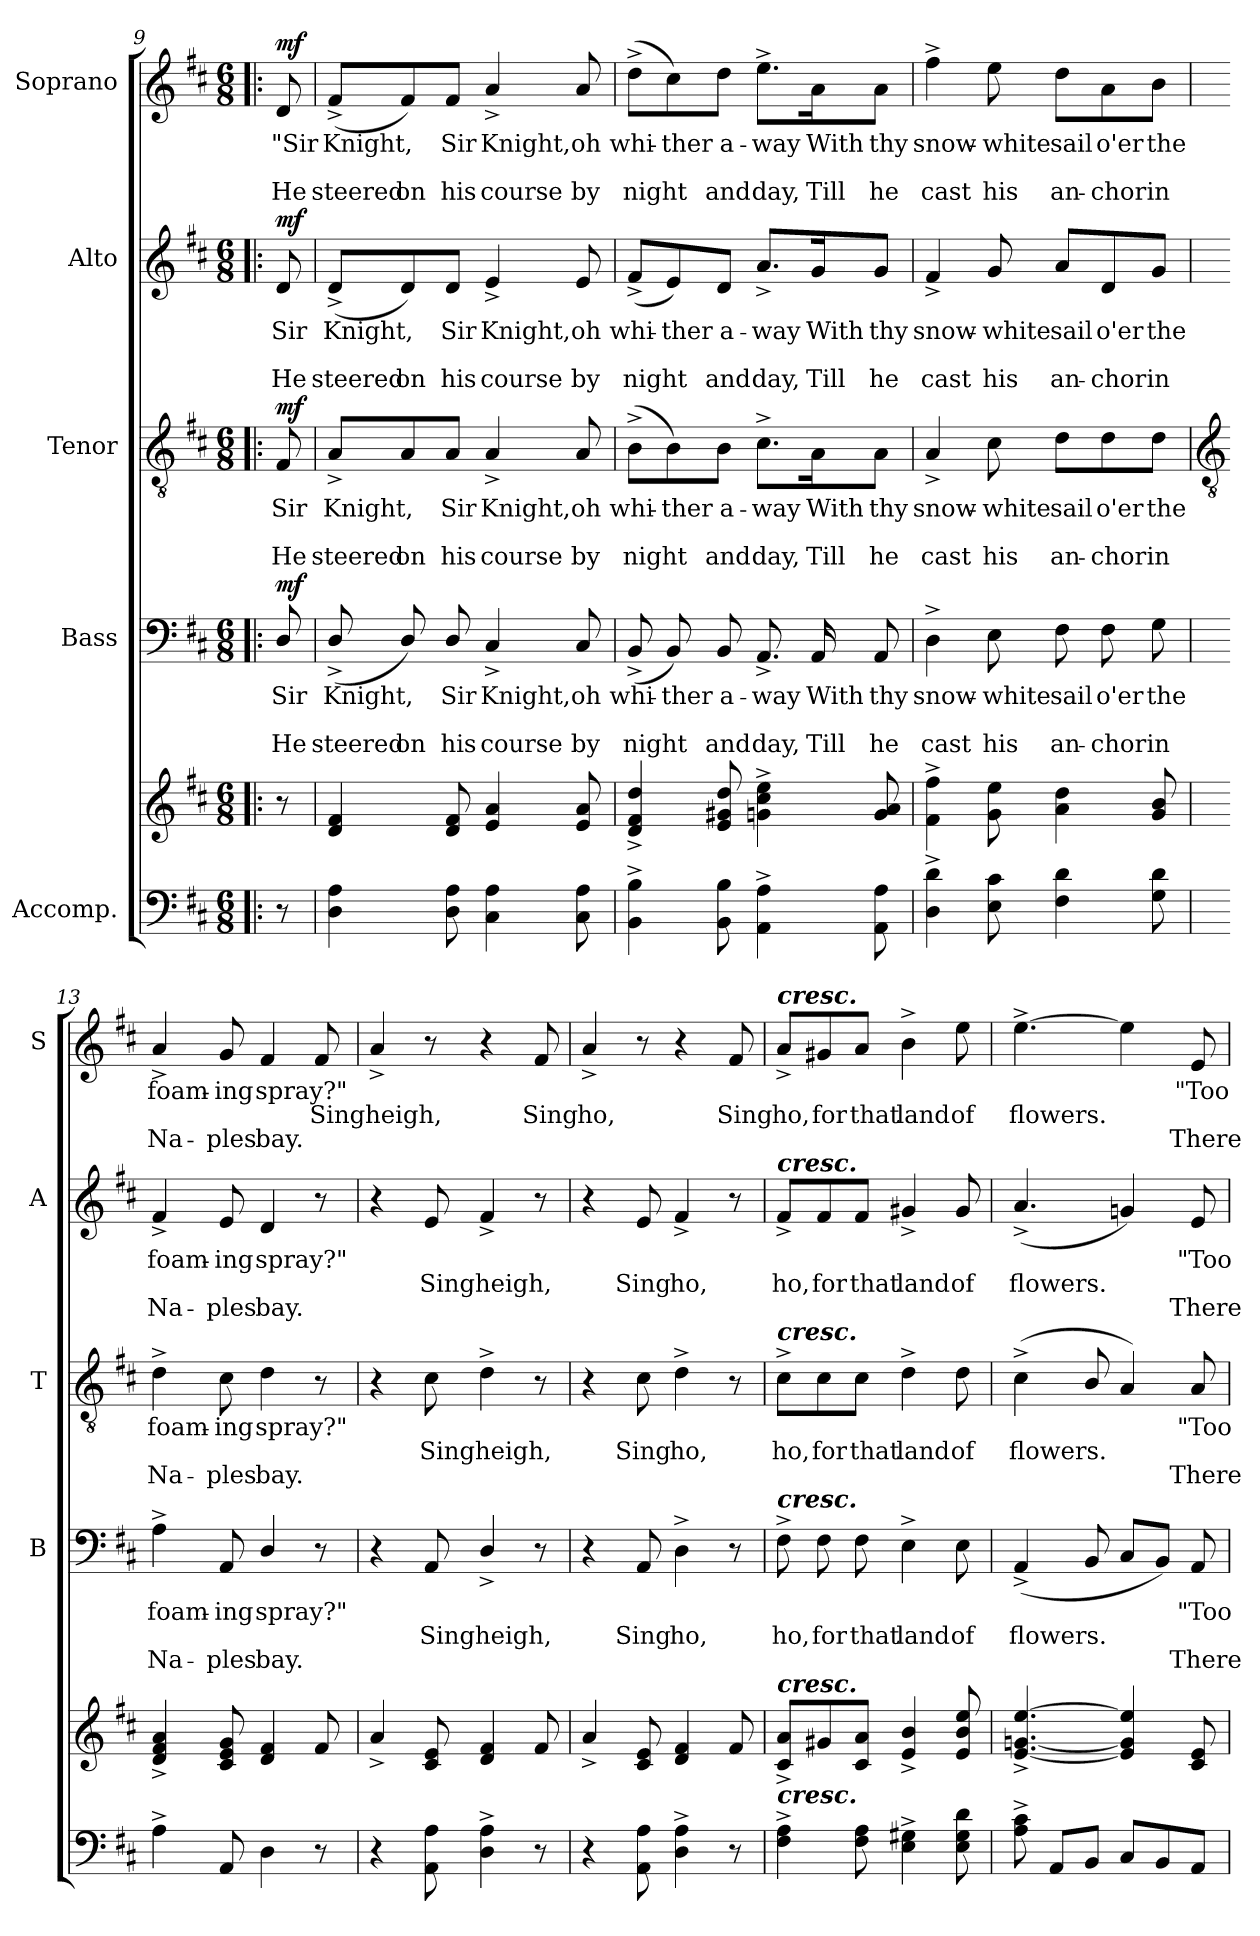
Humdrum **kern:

**kern	**kern	**kern	**text	**text	**text	**dynam	**kern	**text	**text	**text	**dynam	**kern	**text	**text	**text	**dynam	**kern	**text	**text	**text	**dynam
*part5	*part5	*part4	*part4	*part4	*part4	*part4	*part3	*part3	*part3	*part3	*part3	*part2	*part2	*part2	*part2	*part2	*part1	*part1	*part1	*part1	*part1
*staff6	*staff5	*staff4	*staff4	*staff4	*staff4	*staff4	*staff3	*staff3	*staff3	*staff3	*staff3	*staff2	*staff2	*staff2	*staff2	*staff2	*staff1	*staff1	*staff1	*staff1	*staff1
*I"Accomp.	*	*I"Bass	*	*	*	*	*I"Tenor	*	*	*	*	*I"Alto	*	*	*	*	*I"Soprano	*	*	*	*
*	*	*I'B	*	*	*	*	*I'T	*	*	*	*	*I'A	*	*	*	*	*I'S	*	*	*	*
!!LO:LB:g=z
*clefF4	*clefG2	*clefF4	*	*	*	*	*clefGv2	*	*	*	*	*clefG2	*	*	*	*	*clefG2	*	*	*	*
*k[f#c#]	*k[f#c#]	*k[f#c#]	*	*	*	*	*k[f#c#]	*	*	*	*	*k[f#c#]	*	*	*	*	*k[f#c#]	*	*	*	*
*D:	*D:	*D:	*	*	*	*	*D:	*	*	*	*	*D:	*	*	*	*	*D:	*	*	*	*
*M6/8	*M6/8	*M6/8	*	*	*	*	*M6/8	*	*	*	*	*M6/8	*	*	*	*	*M6/8	*	*	*	*
=9!|:	=9!|:	=9!|:	=9!|:	=9!|:	=9!|:	=9!|:	=9!|:	=9!|:	=9!|:	=9!|:	=9!|:	=9!|:	=9!|:	=9!|:	=9!|:	=9!|:	=9!|:	=9!|:	=9!|:	=9!|:	=9!|:
!	!	!	!LO:LY:b	!	!LO:LY:b	!LO:DY:b	!	!LO:LY:b	!	!LO:LY:b	!LO:DY:b	!	!LO:LY:b	!	!LO:LY:b	!LO:DY:b	!	!LO:LY:b	!	!LO:LY:b	!LO:DY:b
8r	8r	8D/	Sir	.	He	mf	8F#	Sir	.	He	mf	8d	Sir	.	He	mf	8d	"Sir	.	He	mf
=10	=10	=10	=10	=10	=10	=10	=10	=10	=10	=10	=10	=10	=10	=10	=10	=10	=10	=10	=10	=10	=10
!	!	!	!LO:LY:b	!	!LO:LY:b	!	!	!LO:LY:b	!	!LO:LY:b	!	!	!LO:LY:b	!	!LO:LY:b	!	!	!LO:LY:b	!	!LO:LY:b	!
4D 4A	4d 4f#	(<8D^/	Knight,	.	steered	.	8A^/L	Knight,	.	steered	.	(<8d^/L	Knight,	.	steered	.	(<8f#^/L	Knight,	.	steered	.
!	!	!	!	!	!LO:LY:b	!	!	!	!	!LO:LY:b	!	!	!	!	!LO:LY:b	!	!	!	!	!LO:LY:b	!
.	.	8D/)	.	.	on	.	8A/	.	.	on	.	8d/)	.	.	on	.	8f#/)	.	.	on	.
!	!	!	!LO:LY:b	!	!LO:LY:b	!	!	!LO:LY:b	!	!LO:LY:b	!	!	!LO:LY:b	!	!LO:LY:b	!	!	!LO:LY:b	!	!LO:LY:b	!
8D 8A	8d 8f#	8D/	Sir	.	his	.	8A/J	Sir	.	his	.	8d/J	Sir	.	his	.	8f#/J	Sir	.	his	.
!	!	!	!LO:LY:b	!	!LO:LY:b	!	!	!LO:LY:b	!	!LO:LY:b	!	!	!LO:LY:b	!	!LO:LY:b	!	!	!LO:LY:b	!	!LO:LY:b	!
4C# 4A	4e 4a	4C#^	Knight,	.	course	.	4A^	Knight,	.	course	.	4e^	Knight,	.	course	.	4a^	Knight,	.	course	.
!	!	!	!LO:LY:b	!	!LO:LY:b	!	!	!LO:LY:b	!	!LO:LY:b	!	!	!LO:LY:b	!	!LO:LY:b	!	!	!LO:LY:b	!	!LO:LY:b	!
8C# 8A	8e 8a	8C#	oh	.	by	.	8A	oh	.	by	.	8e	oh	.	by	.	8a	oh	.	by	.
=11	=11	=11	=11	=11	=11	=11	=11	=11	=11	=11	=11	=11	=11	=11	=11	=11	=11	=11	=11	=11	=11
!	!	!	!LO:LY:b	!	!LO:LY:b	!	!	!LO:LY:b	!	!LO:LY:b	!	!	!LO:LY:b	!	!LO:LY:b	!	!	!LO:LY:b	!	!LO:LY:b	!
4BB^ 4B^	4d^ 4f#^ 4dd^	(<8BB^	whi-	.	-night	.	(>8B^\L	whi-	.	-night	.	(<8f#^/L	whi-	.	-night	.	(>8dd^\L	whi-	.	-night	.
!	!	!	!LO:LY:b	!	!	!	!	!LO:LY:b	!	!	!	!	!LO:LY:b	!	!	!	!	!LO:LY:b	!	!	!
.	.	8BB)	ther	.	.	.	8B\)	ther	.	.	.	8e/)	ther	.	.	.	8cc#\)	ther	.	.	.
!	!	!	!LO:LY:b	!	!LO:LY:b	!	!	!LO:LY:b	!	!LO:LY:b	!	!	!LO:LY:b	!	!LO:LY:b	!	!	!LO:LY:b	!	!LO:LY:b	!
8BB 8B	8e 8g#X 8dd	8BB	a-	.	-and	.	8B\J	a-	.	-and	.	8d/J	a-	.	-and	.	8dd\J	a-	.	-and	.
!	!	!	!LO:LY:b	!	!LO:LY:b	!	!	!LO:LY:b	!	!LO:LY:b	!	!	!LO:LY:b	!	!LO:LY:b	!	!	!LO:LY:b	!	!LO:LY:b	!
4AA^ 4A^	4gn^ 4cc#^ 4ee^	8.AA^	way	.	day,	.	8.c#^\L	way	.	day,	.	8.a^/L	way	.	day,	.	8.ee^\L	way	.	day,	.
!	!	!	!LO:LY:b	!	!LO:LY:b	!	!	!LO:LY:b	!	!LO:LY:b	!	!	!LO:LY:b	!	!LO:LY:b	!	!	!LO:LY:b	!	!LO:LY:b	!
.	.	16AA	With	.	Till	.	16A\K	With	.	Till	.	16g/K	With	.	Till	.	16a\K	With	.	Till	.
!	!	!	!LO:LY:b	!	!LO:LY:b	!	!	!LO:LY:b	!	!LO:LY:b	!	!	!LO:LY:b	!	!LO:LY:b	!	!	!LO:LY:b	!	!LO:LY:b	!
8AA 8A	8g 8a	8AA	thy	.	he	.	8A\J	thy	.	he	.	8g/J	thy	.	he	.	8a\J	thy	.	he	.
=12	=12	=12	=12	=12	=12	=12	=12	=12	=12	=12	=12	=12	=12	=12	=12	=12	=12	=12	=12	=12	=12
!	!	!	!LO:LY:b	!	!LO:LY:b	!	!	!LO:LY:b	!	!LO:LY:b	!	!	!LO:LY:b	!	!LO:LY:b	!	!	!LO:LY:b	!	!LO:LY:b	!
4D^ 4d^	4f#^ 4ff#^	4D^	snow-	.	-cast	.	4A^	snow-	.	-cast	.	4f#^	snow-	.	-cast	.	4ff#^	snow-	.	-cast	.
!	!	!	!LO:LY:b	!	!LO:LY:b	!	!	!LO:LY:b	!	!LO:LY:b	!	!	!LO:LY:b	!	!LO:LY:b	!	!	!LO:LY:b	!	!LO:LY:b	!
8E 8c#	8g 8ee	8E	white	.	his	.	8c#	white	.	his	.	8g	white	.	his	.	8ee	white	.	his	.
!	!	!	!LO:LY:b	!	!LO:LY:b	!	!	!LO:LY:b	!	!LO:LY:b	!	!	!LO:LY:b	!	!LO:LY:b	!	!	!LO:LY:b	!	!LO:LY:b	!
4F# 4d	4a 4dd	8F#	sail	.	an-	.	8d\L	sail	.	an-	.	8a/L	sail	.	an-	.	8dd\L	sail	.	an-	.
!	!	!	!LO:LY:b	!	!LO:LY:b	!	!	!LO:LY:b	!	!LO:LY:b	!	!	!LO:LY:b	!	!LO:LY:b	!	!	!LO:LY:b	!	!LO:LY:b	!
.	.	8F#	-o'er	.	chor	.	8d\	-o'er	.	chor	.	8d/	-o'er	.	chor	.	8a\	-o'er	.	chor	.
!	!	!	!LO:LY:b	!	!LO:LY:b	!	!	!LO:LY:b	!	!LO:LY:b	!	!	!LO:LY:b	!	!LO:LY:b	!	!	!LO:LY:b	!	!LO:LY:b	!
8G 8d	8g/ 8b/	8G	the	.	in	.	8d\J	the	.	in	.	8g/J	the	.	in	.	8b\J	the	.	in	.
!!LO:LB:g=z
=13	=13	=13	=13	=13	=13	=13	=13	=13	=13	=13	=13	=13	=13	=13	=13	=13	=13	=13	=13	=13	=13
*	*	*	*	*	*	*	*clefGv2	*	*	*	*	*	*	*	*	*	*	*	*	*	*
!	!	!	!LO:LY:b	!	!LO:LY:b	!	!	!LO:LY:b	!	!LO:LY:b	!	!	!LO:LY:b	!	!LO:LY:b	!	!	!LO:LY:b	!	!LO:LY:b	!
4A^	4d^ 4f#^ 4a^	4A^	foam-	.	-Na-	.	4d^	foam-	.	-Na-	.	4f#^	foam-	.	-Na-	.	4a^	foam-	.	-Na-	.
!	!	!	!LO:LY:b	!	!LO:LY:b	!	!	!LO:LY:b	!	!LO:LY:b	!	!	!LO:LY:b	!	!LO:LY:b	!	!	!LO:LY:b	!	!LO:LY:b	!
8AA	8c# 8e 8g	8AA	-ing	.	ples	.	8c#	-ing	.	ples	.	8e	-ing	.	ples	.	8g	-ing	.	ples	.
!	!	!	!LO:LY:b	!	!LO:LY:b	!	!	!LO:LY:b	!	!LO:LY:b	!	!	!LO:LY:b	!	!LO:LY:b	!	!	!LO:LY:b	!	!LO:LY:b	!
4D	4d 4f#	4D/	spray?"	.	bay.	.	4d	spray?"	.	bay.	.	4d	spray?"	.	bay.	.	4f#	spray?"	.	bay.	.
!	!	!	!	!	!	!	!	!	!	!	!	!	!	!	!	!	!	!	!LO:LY:b	!	!
8r	8f#	8r	.	.	.	.	8r	.	.	.	.	8r	.	.	.	.	8f#	.	Sing	.	.
=14	=14	=14	=14	=14	=14	=14	=14	=14	=14	=14	=14	=14	=14	=14	=14	=14	=14	=14	=14	=14	=14
!	!	!	!	!	!	!	!	!	!	!	!	!	!	!	!	!	!	!	!LO:LY:b	!	!
4r	4a^	4r	.	.	.	.	4r	.	.	.	.	4r	.	.	.	.	4a^	.	heigh,	.	.
!	!	!	!	!LO:LY:b	!	!	!	!	!LO:LY:b	!	!	!	!	!LO:LY:b	!	!	!	!	!	!	!
8AA 8A	8c# 8e	8AA	.	Sing	.	.	8c#	.	Sing	.	.	8e	.	Sing	.	.	8r	.	.	.	.
!	!	!	!	!LO:LY:b	!	!	!	!	!LO:LY:b	!	!	!	!	!LO:LY:b	!	!	!	!	!	!	!
4D^ 4A^	4d 4f#	4D^/	.	heigh,	.	.	4d^	.	heigh,	.	.	4f#^	.	heigh,	.	.	4r	.	.	.	.
!	!	!	!	!	!	!	!	!	!	!	!	!	!	!	!	!	!	!	!LO:LY:b	!	!
8r	8f#	8r	.	.	.	.	8r	.	.	.	.	8r	.	.	.	.	8f#	.	Sing	.	.
=15	=15	=15	=15	=15	=15	=15	=15	=15	=15	=15	=15	=15	=15	=15	=15	=15	=15	=15	=15	=15	=15
!	!	!	!	!	!	!	!	!	!	!	!	!	!	!	!	!	!	!	!LO:LY:b	!	!
4r	4a^	4r	.	.	.	.	4r	.	.	.	.	4r	.	.	.	.	4a^	.	ho,	.	.
!	!	!	!	!LO:LY:b	!	!	!	!	!LO:LY:b	!	!	!	!	!LO:LY:b	!	!	!	!	!	!	!
8AA 8A	8c# 8e	8AA	.	Sing	.	.	8c#	.	Sing	.	.	8e	.	Sing	.	.	8r	.	.	.	.
!	!	!	!	!LO:LY:b	!	!	!	!	!LO:LY:b	!	!	!	!	!LO:LY:b	!	!	!	!	!	!	!
4D^ 4A^	4d 4f#	4D^	.	ho,	.	.	4d^	.	ho,	.	.	4f#^	.	ho,	.	.	4r	.	.	.	.
!	!	!	!	!	!	!	!	!	!	!	!	!	!	!	!	!	!	!	!LO:LY:b	!	!
8r	8f#	8r	.	.	.	.	8r	.	.	.	.	8r	.	.	.	.	8f#	.	Sing	.	.
=16	=16	=16	=16	=16	=16	=16	=16	=16	=16	=16	=16	=16	=16	=16	=16	=16	=16	=16	=16	=16	=16
!	!	!	!	!	!	!	!	!	!	!	!	!	!	!	!	!	!LO:TX:a:Bi:t=cresc.	!	!	!	!
!	!	!	!	!	!	!	!	!	!	!	!	!LO:TX:a:Bi:t=cresc.	!	!	!	!	!	!	!	!	!
!	!	!	!	!	!	!	!LO:TX:a:Bi:t=cresc.	!	!	!	!	!	!	!	!	!	!	!	!	!	!
!	!	!LO:TX:a:Bi:t=cresc.	!	!	!	!	!	!	!	!	!	!	!	!	!	!	!	!	!	!	!
!	!LO:TX:a:Bi:t=cresc.	!	!	!	!	!	!	!	!	!	!	!	!	!	!	!	!	!	!	!	!
!LO:TX:a:Bi:t=cresc.	!	!	!	!	!	!	!	!	!	!	!	!	!	!	!	!	!	!	!	!	!
!	!	!	!	!LO:LY:b	!	!	!	!	!LO:LY:b	!	!	!	!	!LO:LY:b	!	!	!	!	!LO:LY:b	!	!
4F#^ 4A^	8c#^ 8a^L	8F#^	.	ho,	.	.	8c#^\L	.	ho,	.	.	8f#^/L	.	ho,	.	.	8a^/L	.	ho,	.	.
!	!	!	!	!LO:LY:b	!	!	!	!	!LO:LY:b	!	!	!	!	!LO:LY:b	!	!	!	!	!LO:LY:b	!	!
.	8g#X	8F#	.	for	.	.	8c#\	.	for	.	.	8f#/	.	for	.	.	8g#X/	.	for	.	.
!	!	!	!	!LO:LY:b	!	!	!	!	!LO:LY:b	!	!	!	!	!LO:LY:b	!	!	!	!	!LO:LY:b	!	!
8F# 8A	8c# 8aJ	8F#	.	that	.	.	8c#\J	.	that	.	.	8f#/J	.	that	.	.	8a/J	.	that	.	.
!	!	!	!	!LO:LY:b	!	!	!	!	!LO:LY:b	!	!	!	!	!LO:LY:b	!	!	!	!	!LO:LY:b	!	!
4E^ 4G#X^	4e^ 4b^	4E^	.	land	.	.	4d^	.	land	.	.	4g#X^	.	land	.	.	4b^	.	land	.	.
!	!	!	!	!LO:LY:b	!	!	!	!	!LO:LY:b	!	!	!	!	!LO:LY:b	!	!	!	!	!LO:LY:b	!	!
8E 8G# 8d	8e 8b 8ee	8E	.	of	.	.	8d	.	of	.	.	8g#	.	of	.	.	8ee	.	of	.	.
=17	=17	=17	=17	=17	=17	=17	=17	=17	=17	=17	=17	=17	=17	=17	=17	=17	=17	=17	=17	=17	=17
!	!	!	!	!LO:LY:b	!	!	!	!	!LO:LY:b	!	!	!	!	!LO:LY:b	!	!	!	!	!LO:LY:b	!	!
8A^ 8c#^	[4.e^ [4.gn^ [4.ee^	(<4AA^	.	flowers.	.	.	(<4c#^	.	flowers.	.	.	(<4.a^	.	flowers.	.	.	[4.ee^	.	flowers.	.	.
8AAL	.	.	.	.	.	.	.	.	.	.	.	.	.	.	.	.	.	.	.	.	.
8BB/J	.	8BB/	.	.	.	.	8B/	.	.	.	.	.	.	.	.	.	.	.	.	.	.
8C#L	4e] 4g] 4ee]	8C#L	.	.	.	.	4A)	.	.	.	.	4gn)	.	.	.	.	4ee]	.	.	.	.
8BB	.	8BBJ)	.	.	.	.	.	.	.	.	.	.	.	.	.	.	.	.	.	.	.
!	!	!	!LO:LY:b	!	!LO:LY:b	!	!	!LO:LY:b	!	!LO:LY:b	!	!	!LO:LY:b	!	!LO:LY:b	!	!	!LO:LY:b	!	!LO:LY:b	!
8AAJ	8c# 8e	8AA	"Too	.	There	.	8A	"Too	.	There	.	8e	"Too	.	There	.	8e	"Too	.	There	.
=	=	=	=	=	=	=	=	=	=	=	=	=	=	=	=	=	=	=	=	=	=
*-	*-	*-	*-	*-	*-	*-	*-	*-	*-	*-	*-	*-	*-	*-	*-	*-	*-	*-	*-	*-	*-
